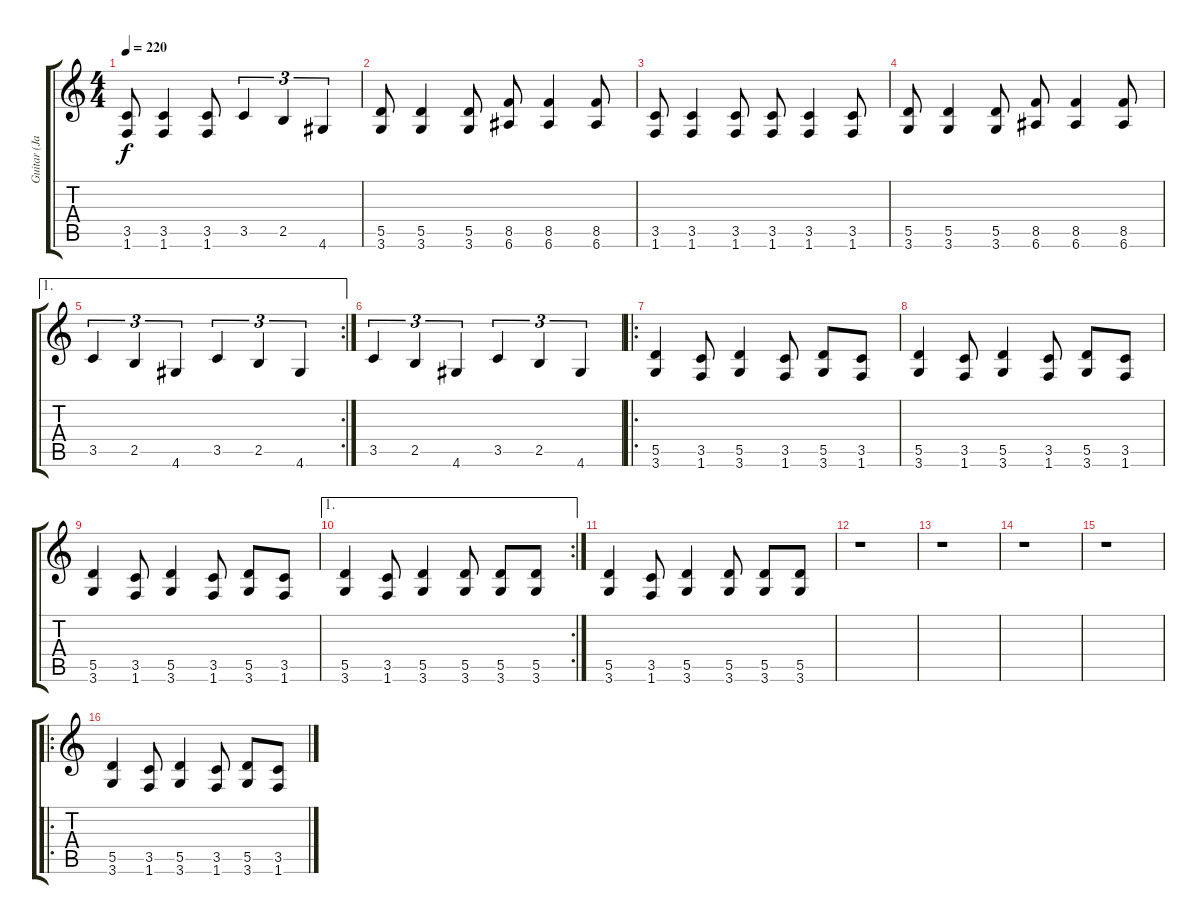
\track ("Guitar (Janne)" "Guitar (Ja") {instrument distortionguitar}
\staff {score tabs}
\tuning (E4 B3 G3 D3 A2 E2) {hide}
\ts (4 4)
\tempo 220
\clef g2
\ks c
(3.5 1.6).8{dy f} (3.5 1.6).4 (3.5 1.6).8 3.5.4{tu (3 2)} 2.5.4{tu (3 2)} 4.6.4{tu (3 2)} |
(5.5 3.6).8 (5.5 3.6).4 (5.5 3.6).8 (8.5 6.6).8 (8.5 6.6).4 (8.5 6.6).8 |
(3.5 1.6).8 (3.5 1.6).4 (3.5 1.6).8 (3.5 1.6).8 (3.5 1.6).4 (3.5 1.6).8 |
(5.5 3.6).8 (5.5 3.6).4 (5.5 3.6).8 (8.5 6.6).8 (8.5 6.6).4 (8.5 6.6).8 |
\ae 1
\rc 2
3.5.4{tu (3 2)} 2.5.4{tu (3 2)} 4.6.4{tu (3 2)} 3.5.4{tu (3 2)} 2.5.4{tu (3 2)} 4.6.4{tu (3 2)} |
3.5.4{tu (3 2)} 2.5.4{tu (3 2)} 4.6.4{tu (3 2)} 3.5.4{tu (3 2)} 2.5.4{tu (3 2)} 4.6.4{tu (3 2)} |
\ro
(5.5 3.6).4 (3.5 1.6).8 (5.5 3.6).4 (3.5 1.6).8 (5.5 3.6).8 (3.5 1.6).8 |
(5.5 3.6).4 (3.5 1.6).8 (5.5 3.6).4 (3.5 1.6).8 (5.5 3.6).8 (3.5 1.6).8 |
(5.5 3.6).4 (3.5 1.6).8 (5.5 3.6).4 (3.5 1.6).8 (5.5 3.6).8 (3.5 1.6).8 |
\ae 1
\rc 2
(5.5 3.6).4 (3.5 1.6).8 (5.5 3.6).4 (5.5 3.6).8 (5.5 3.6).8 (5.5 3.6).8 |
(5.5 3.6).4 (3.5 1.6).8 (5.5 3.6).4 (5.5 3.6).8 (5.5 3.6).8 (5.5 3.6).8 |
r.1 |
r.1 |
r.1 |
r.1 |
\ro
(5.5 3.6).4 (3.5 1.6).8 (5.5 3.6).4 (3.5 1.6).8 (5.5 3.6).8 (3.5 1.6).8
